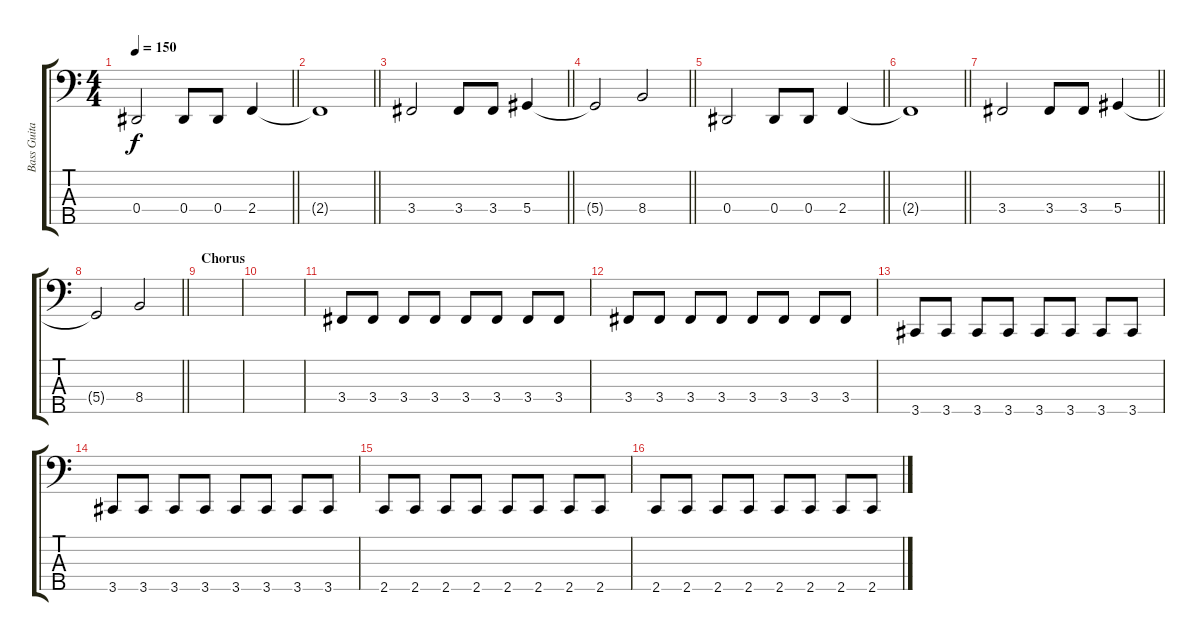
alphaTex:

\track ("Bass Guitar" "Bass Guita") {instrument electricbassfinger}
\staff {score tabs}
\tuning (Gb2 Db2 Ab1 Eb1 Bb0) {hide}
\ts (4 4)
\tempo 150
\clef f4
\barLineRight lightlight
\ks c
0.4.2{dy f} 0.4.8 0.4.8 2.4.4 |
\barLineRight lightlight
2.4{t}.1 |
\barLineRight lightlight
3.4.2 3.4.8 3.4.8 5.4.4 |
\barLineRight lightlight
5.4{t}.2 8.4.2 |
\barLineRight lightlight
0.4.2 0.4.8 0.4.8 2.4.4 |
\barLineRight lightlight
2.4{t}.1 |
\barLineRight lightlight
3.4.2 3.4.8 3.4.8 5.4.4 |
\barLineRight lightlight
5.4{t}.2 8.4.2 |
\section ("" "Chorus")
|
|
3.4.8 3.4.8 3.4.8 3.4.8 3.4.8 3.4.8 3.4.8 3.4.8 |
3.4.8 3.4.8 3.4.8 3.4.8 3.4.8 3.4.8 3.4.8 3.4.8 |
3.5.8 3.5.8 3.5.8 3.5.8 3.5.8 3.5.8 3.5.8 3.5.8 |
3.5.8 3.5.8 3.5.8 3.5.8 3.5.8 3.5.8 3.5.8 3.5.8 |
2.5.8 2.5.8 2.5.8 2.5.8 2.5.8 2.5.8 2.5.8 2.5.8 |
2.5.8 2.5.8 2.5.8 2.5.8 2.5.8 2.5.8 2.5.8 2.5.8
